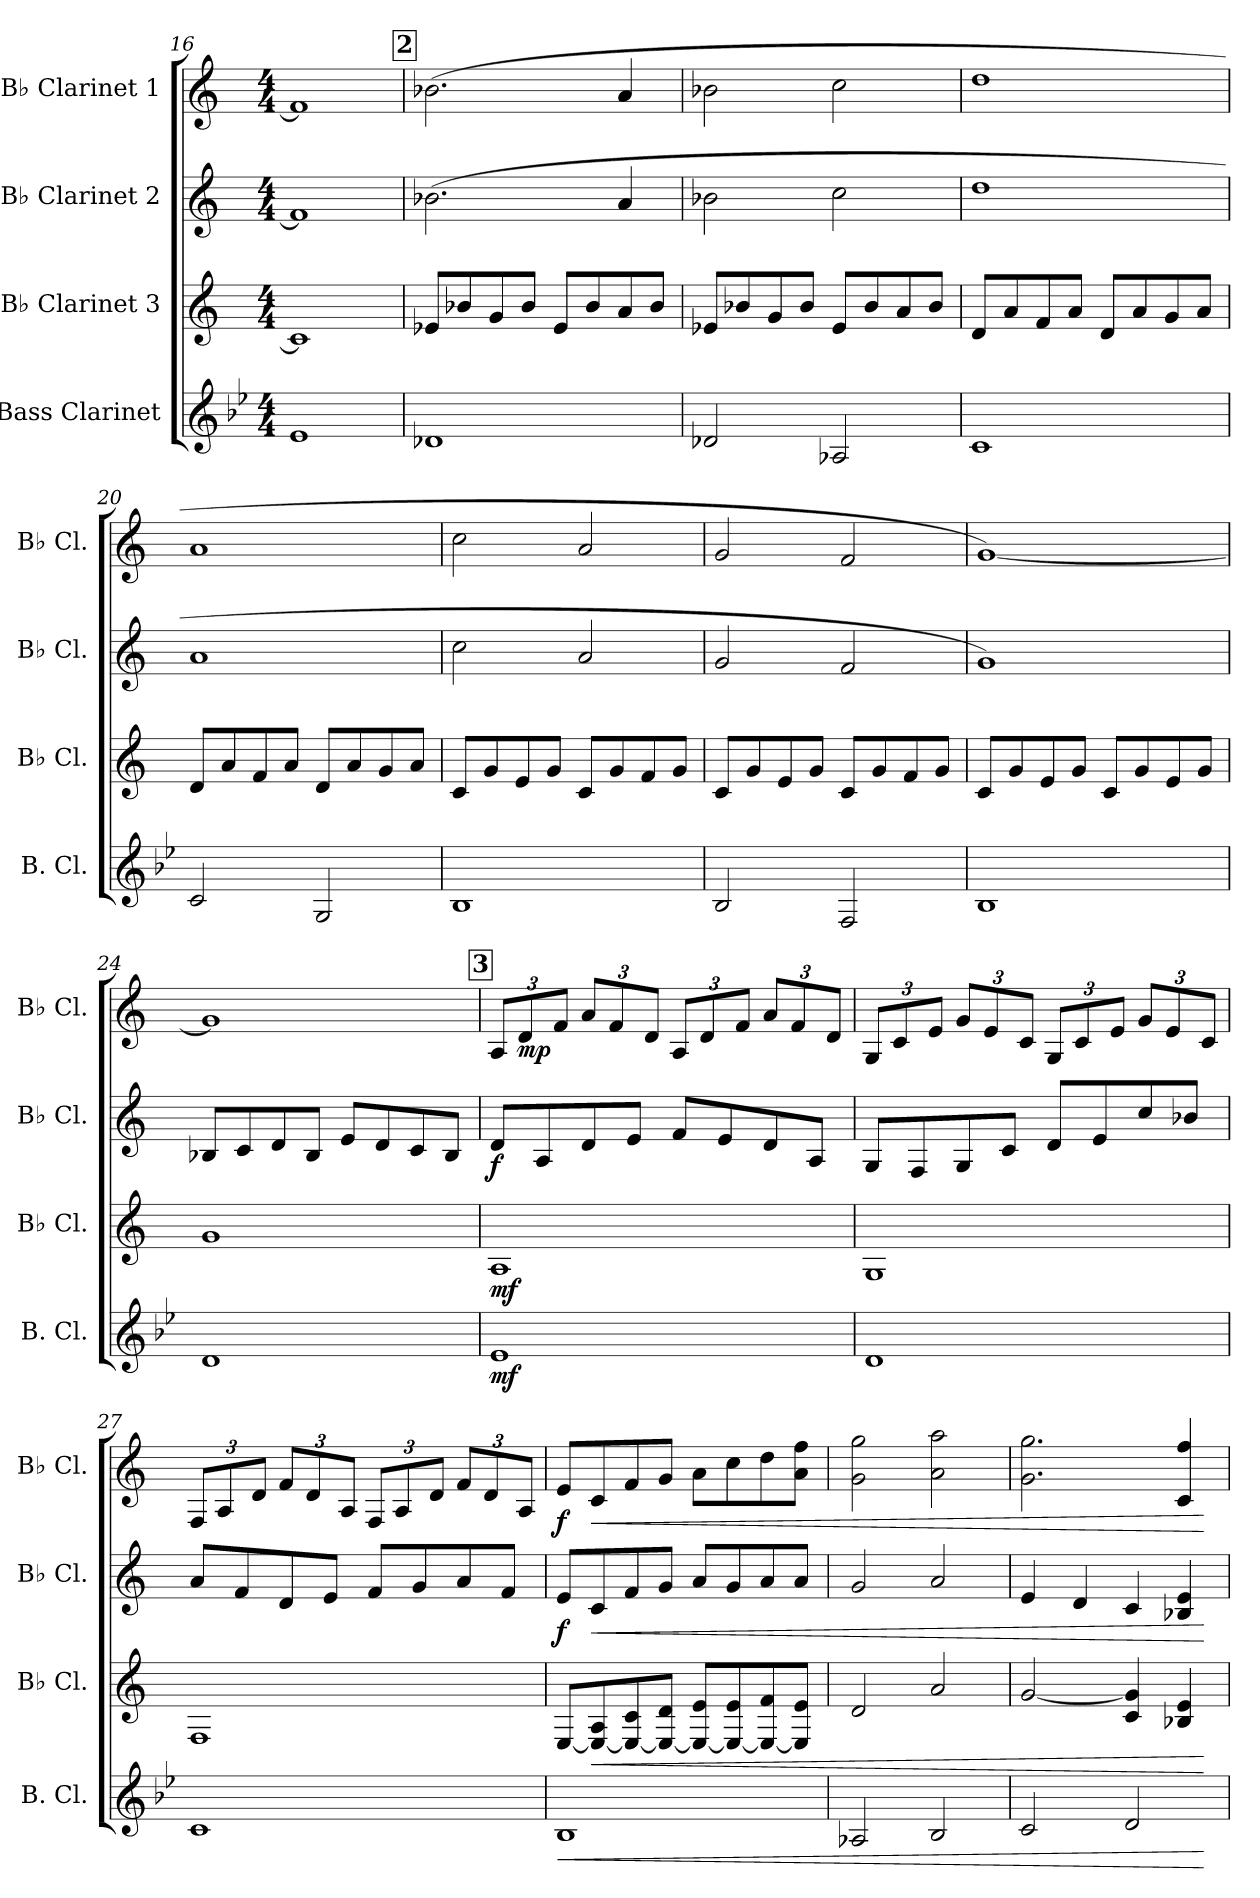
**kern	**dynam	**kern	**dynam	**kern	**dynam	**kern	**dynam
*part4	*part4	*part3	*part3	*part2	*part2	*part1	*part1
*staff4	*staff4	*staff3	*staff3	*staff2	*staff2	*staff1	*staff1
*I"Bass Clarinet	*	*I"B♭ Clarinet 3	*	*I"B♭ Clarinet 2	*	*I"B♭ Clarinet 1	*
*I'B. Cl.	*	*I'B♭ Cl.	*	*I'B♭ Cl.	*	*I'B♭ Cl.	*
*clefG2	*	*clefG2	*	*clefG2	*	*clefG2	*
*ITrd8c14	*	*ITrd1c2	*	*ITrd1c2	*	*ITrd1c2	*
*k[b-e-]	*	*k[b-e-]	*	*k[b-e-]	*	*k[b-e-]	*
*M4/4	*	*M4/4	*	*M4/4	*	*M4/4	*
=16	=16	=16	=16	=16	=16	=16	=16
1E-	.	1B-]	.	1e-]	.	1e-]	.
!!LO:LB:g=z
!!LO:REH:place=s1:a:B:fs=14:t=2
=17	=17	=17	=17	=17	=17	=17	=17
1D-X	.	8d-X/L	.	(2.a-X\	.	(2.a-X\	.
.	.	8a-X/	.	.	.	.	.
.	.	8f/	.	.	.	.	.
.	.	8a-/J	.	.	.	.	.
.	.	8d-/L	.	.	.	.	.
.	.	8a-/	.	.	.	.	.
.	.	8g/	.	4g/	.	4g/	.
.	.	8a-/J	.	.	.	.	.
=18	=18	=18	=18	=18	=18	=18	=18
2D-X/	.	8d-X/L	.	2a-X\	.	2a-X\	.
.	.	8a-X/	.	.	.	.	.
.	.	8f/	.	.	.	.	.
.	.	8a-/J	.	.	.	.	.
2AA-X/	.	8d-/L	.	2b-\	.	2b-\	.
.	.	8a-/	.	.	.	.	.
.	.	8g/	.	.	.	.	.
.	.	8a-/J	.	.	.	.	.
=19	=19	=19	=19	=19	=19	=19	=19
1C	.	8c/L	.	1cc	.	1cc	.
.	.	8g/	.	.	.	.	.
.	.	8e-/	.	.	.	.	.
.	.	8g/J	.	.	.	.	.
.	.	8c/L	.	.	.	.	.
.	.	8g/	.	.	.	.	.
.	.	8f/	.	.	.	.	.
.	.	8g/J	.	.	.	.	.
=20	=20	=20	=20	=20	=20	=20	=20
2C/	.	8c/L	.	1g	.	1g	.
.	.	8g/	.	.	.	.	.
.	.	8e-/	.	.	.	.	.
.	.	8g/J	.	.	.	.	.
2GG/	.	8c/L	.	.	.	.	.
.	.	8g/	.	.	.	.	.
.	.	8f/	.	.	.	.	.
.	.	8g/J	.	.	.	.	.
=21	=21	=21	=21	=21	=21	=21	=21
1BB-	.	8B-/L	.	2b-\	.	2b-\	.
.	.	8f/	.	.	.	.	.
.	.	8d/	.	.	.	.	.
.	.	8f/J	.	.	.	.	.
.	.	8B-/L	.	2g/	.	2g/	.
.	.	8f/	.	.	.	.	.
.	.	8e-/	.	.	.	.	.
.	.	8f/J	.	.	.	.	.
!!LO:LB:g=z
=22	=22	=22	=22	=22	=22	=22	=22
2BB-/	.	8B-/L	.	2f/	.	2f/	.
.	.	8f/	.	.	.	.	.
.	.	8d/	.	.	.	.	.
.	.	8f/J	.	.	.	.	.
2FF/	.	8B-/L	.	2e-/	.	2e-/	.
.	.	8f/	.	.	.	.	.
.	.	8e-/	.	.	.	.	.
.	.	8f/J	.	.	.	.	.
=23	=23	=23	=23	=23	=23	=23	=23
1BB-	.	8B-/L	.	1f)	.	[1f)	.
.	.	8f/	.	.	.	.	.
.	.	8d/	.	.	.	.	.
.	.	8f/J	.	.	.	.	.
.	.	8B-/L	.	.	.	.	.
.	.	8f/	.	.	.	.	.
.	.	8d/	.	.	.	.	.
.	.	8f/J	.	.	.	.	.
=24	=24	=24	=24	=24	=24	=24	=24
1D	.	1f	.	8A-X/L	.	1f]	.
.	.	.	.	8B-/	.	.	.
.	.	.	.	8c/	.	.	.
.	.	.	.	8A-/J	.	.	.
.	.	.	.	8d/L	.	.	.
.	.	.	.	8c/	.	.	.
.	.	.	.	8B-/	.	.	.
.	.	.	.	8A-/J	.	.	.
!!LO:REH:place=s1:a:B:fs=14:t=3
=25	=25	=25	=25	=25	=25	=25	=25
*	*	*	*	*	*	*Xbrackettup	*
!	!LO:DY:b	!	!LO:DY:b	!	!LO:DY:b	!	!
1E-	mf	1G	mf	8c/L	f	12G/L	.
!	!	!	!	!	!	!	!LO:DY:b
.	.	.	.	.	.	12c/	mp
.	.	.	.	8G/	.	.	.
.	.	.	.	.	.	12e-/J	.
.	.	.	.	8c/	.	12g/L	.
.	.	.	.	.	.	12e-/	.
.	.	.	.	8d/J	.	.	.
.	.	.	.	.	.	12c/J	.
.	.	.	.	8e-/L	.	12G/L	.
.	.	.	.	.	.	12c/	.
.	.	.	.	8d/	.	.	.
.	.	.	.	.	.	12e-/J	.
.	.	.	.	8c/	.	12g/L	.
.	.	.	.	.	.	12e-/	.
.	.	.	.	8G/J	.	.	.
.	.	.	.	.	.	12c/J	.
!!LO:PB:g=z
=26	=26	=26	=26	=26	=26	=26	=26
1D	.	1F	.	8F/L	.	12F/L	.
.	.	.	.	.	.	12B-/	.
.	.	.	.	8E-/	.	.	.
.	.	.	.	.	.	12d/J	.
.	.	.	.	8F/	.	12f/L	.
.	.	.	.	.	.	12d/	.
.	.	.	.	8B-/J	.	.	.
.	.	.	.	.	.	12B-/J	.
.	.	.	.	8c/L	.	12F/L	.
.	.	.	.	.	.	12B-/	.
.	.	.	.	8d/	.	.	.
.	.	.	.	.	.	12d/J	.
.	.	.	.	8b-/	.	12f/L	.
.	.	.	.	.	.	12d/	.
.	.	.	.	8a-X/J	.	.	.
.	.	.	.	.	.	12B-/J	.
=27	=27	=27	=27	=27	=27	=27	=27
1C	.	1E-	.	8g/L	.	12E-/L	.
.	.	.	.	.	.	12G/	.
.	.	.	.	8e-/	.	.	.
.	.	.	.	.	.	12c/J	.
.	.	.	.	8c/	.	12e-/L	.
.	.	.	.	.	.	12c/	.
.	.	.	.	8d/J	.	.	.
.	.	.	.	.	.	12G/J	.
.	.	.	.	8e-/L	.	12E-/L	.
.	.	.	.	.	.	12G/	.
.	.	.	.	8f/	.	.	.
.	.	.	.	.	.	12c/J	.
.	.	.	.	8g/	.	12e-/L	.
.	.	.	.	.	.	12c/	.
.	.	.	.	8e-/J	.	.	.
.	.	.	.	.	.	12G/J	.
=28	=28	=28	=28	=28	=28	=28	=28
!	!LO:HP:b	!	!	!	!LO:DY:b	!	!LO:DY:b
1BB-	<	[8D/L	.	8d/L	f	8d/L	f
!	!	!	!LO:HP:b	!	!LO:HP:b	!	!LO:HP:b
.	.	8D/_ 8G/	<	8B-/	<	8B-/	<
.	.	8D/_ 8B-/	.	8e-/	.	8e-/	.
.	.	8D/_ 8c/J	.	8f/J	.	8f/J	.
.	.	8D/_ 8d/L	.	8g/L	.	8g\L	.
.	.	8D/_ 8d/	.	8f/	.	8b-\	.
.	.	8D/_ 8e-/	.	8g/	.	8cc\	.
.	.	8D/] 8d/J	.	8g/J	.	8g\ 8ee-\J	.
=29	=29	=29	=29	=29	=29	=29	=29
2AA-X/	.	2c/	.	2f/	.	2f\ 2ff\	.
2BB-/	.	2g/	.	2g/	.	2g\ 2gg\	.
!!LO:LB:g=z
=30	=30	=30	=30	=30	=30	=30	=30
2C/	.	[2f/	.	4d/	.	2.f\ 2.ff\	.
.	.	.	.	4c/	.	.	.
2D/	.	4B-/ 4f/]	.	4B-/	.	.	.
.	.	4A-X/ 4d/	.	4A-X/ 4d/	.	4B-/ 4ee-/	.
.	[	.	[	.	[	.	[
=	=	=	=	=	=	=	=
*-	*-	*-	*-	*-	*-	*-	*-
